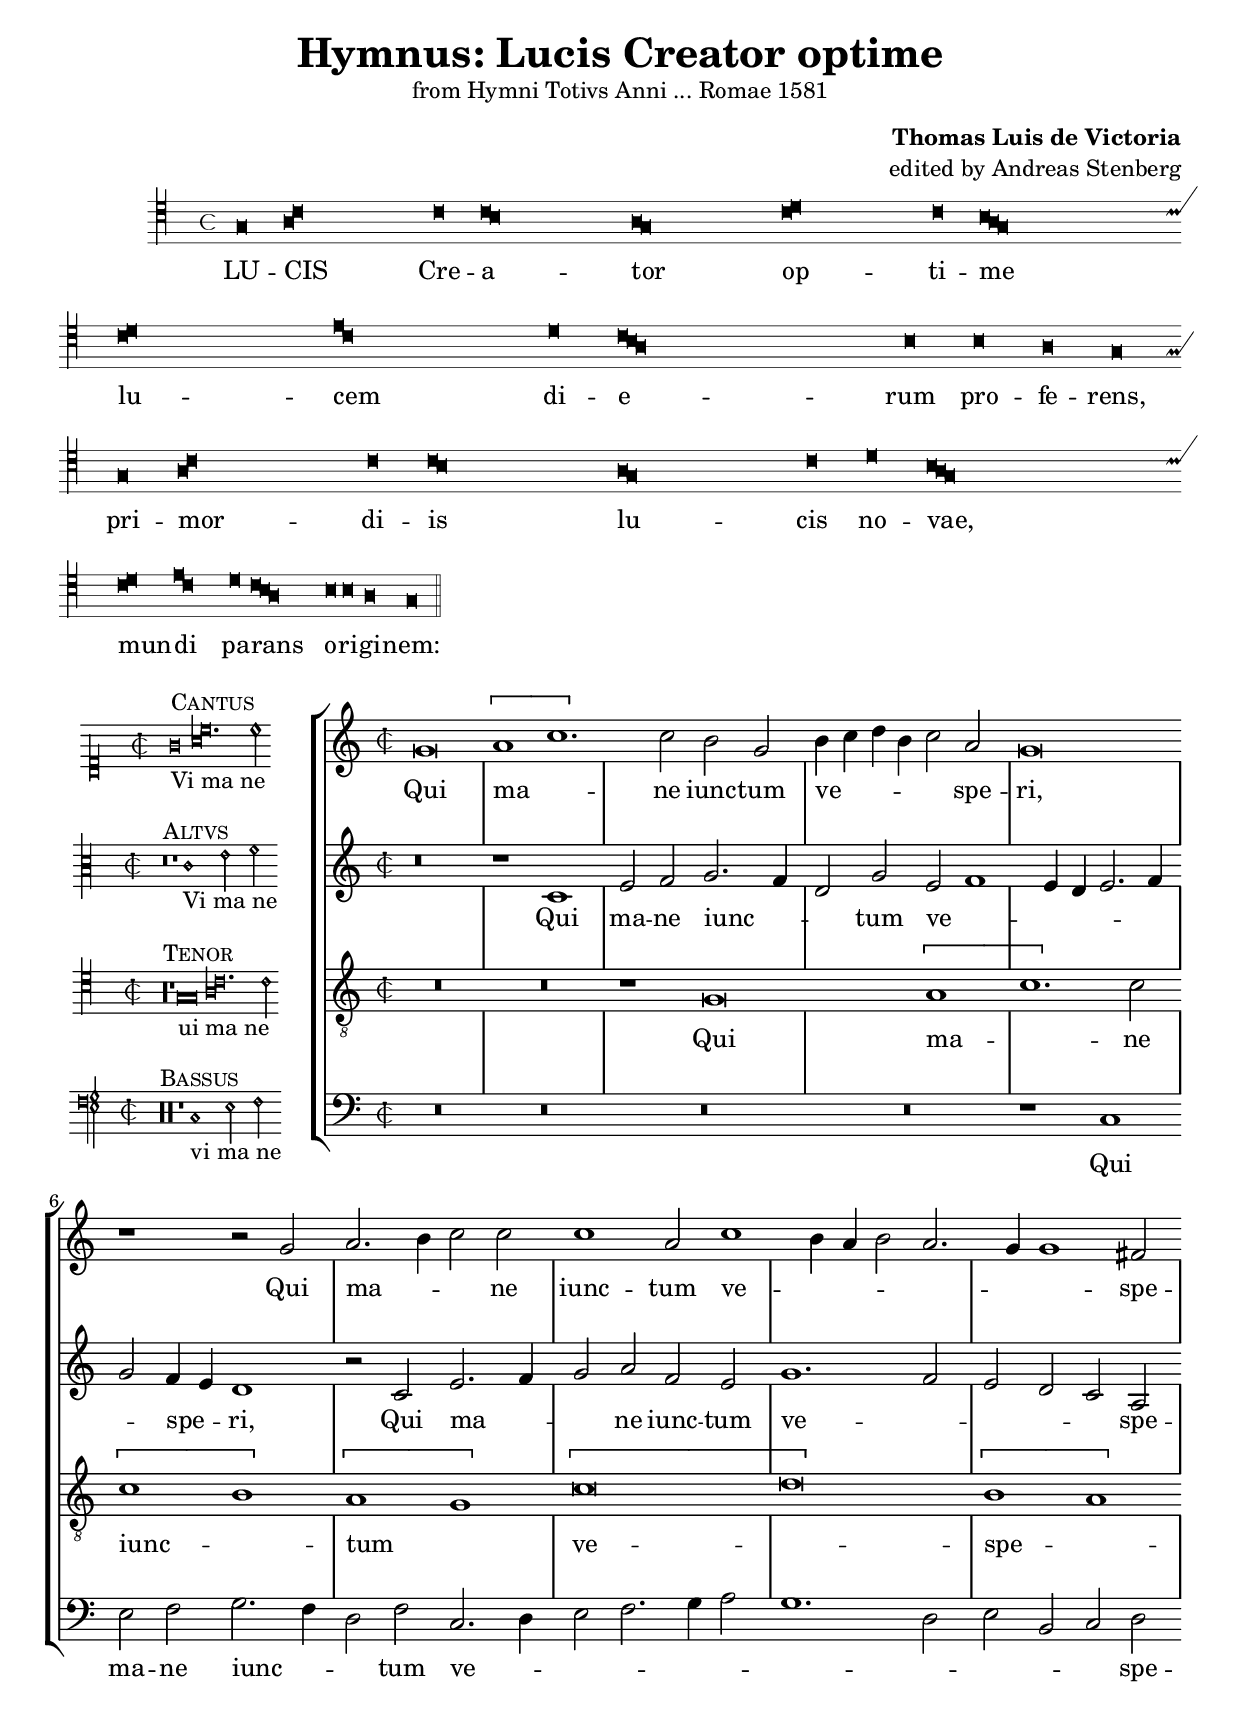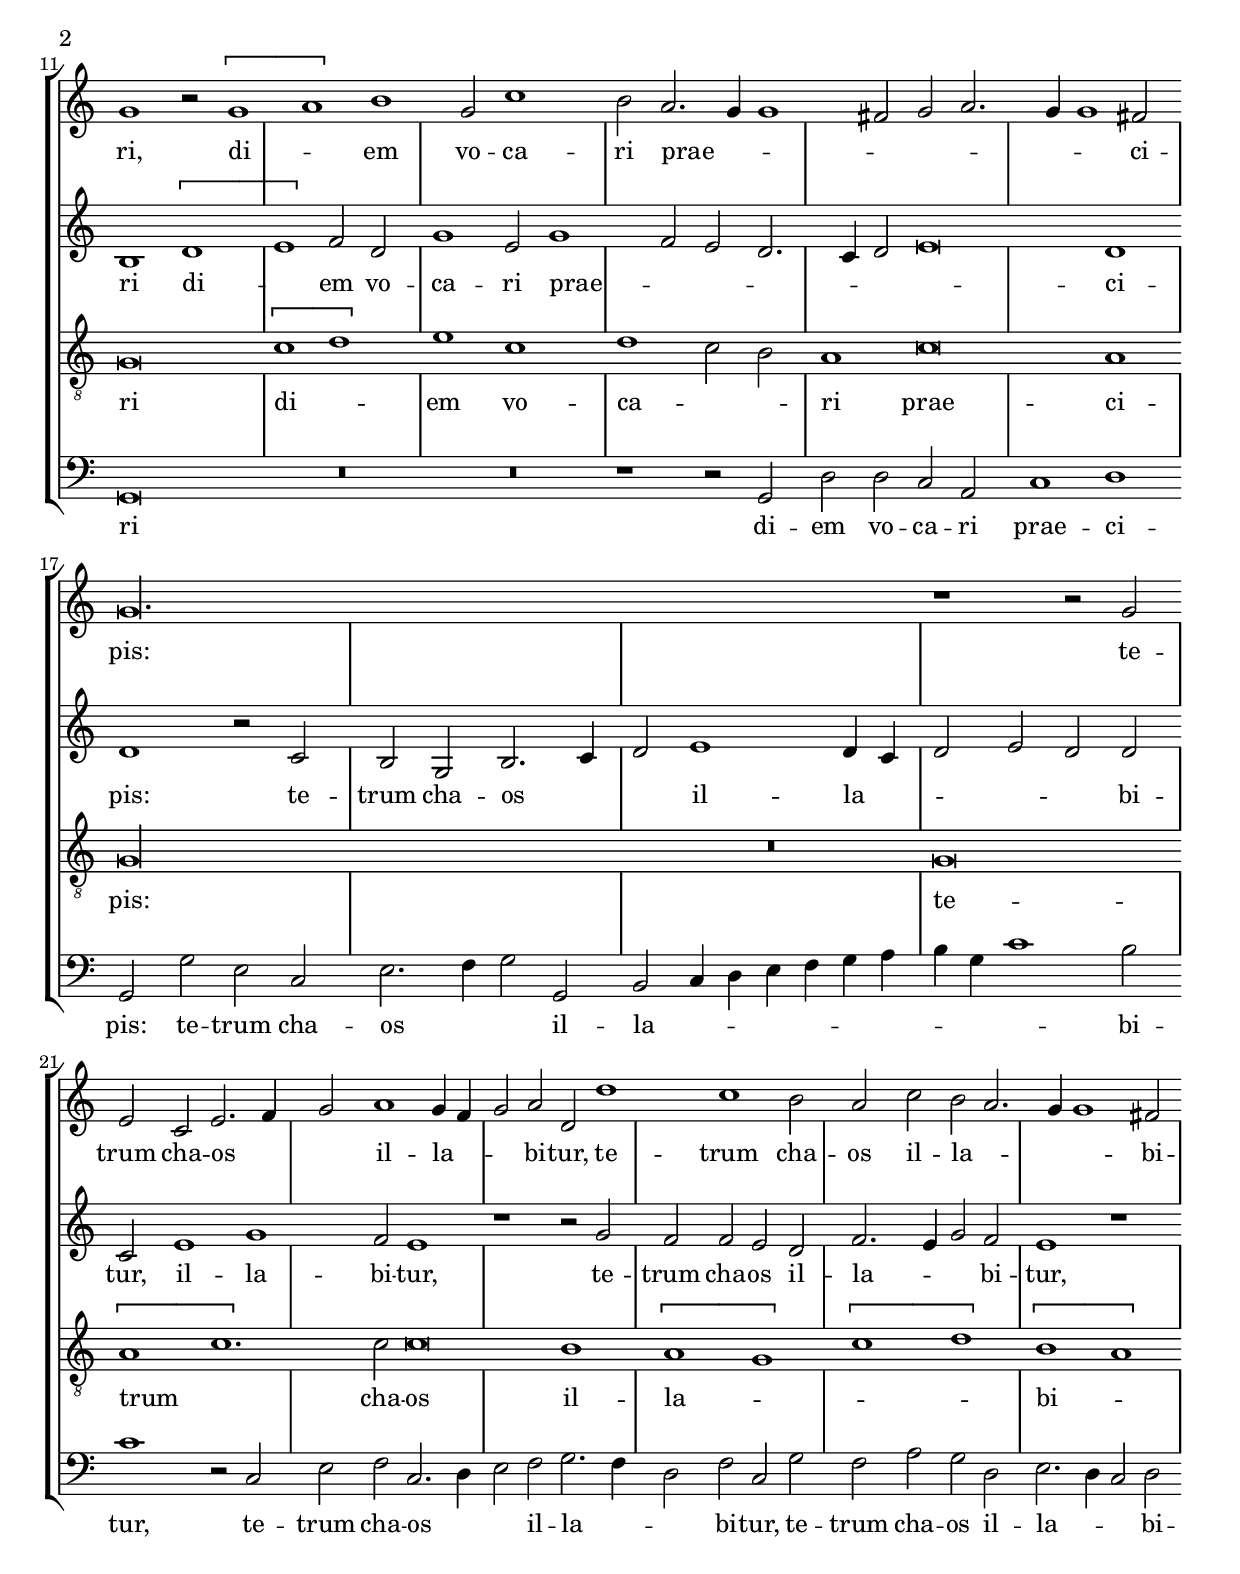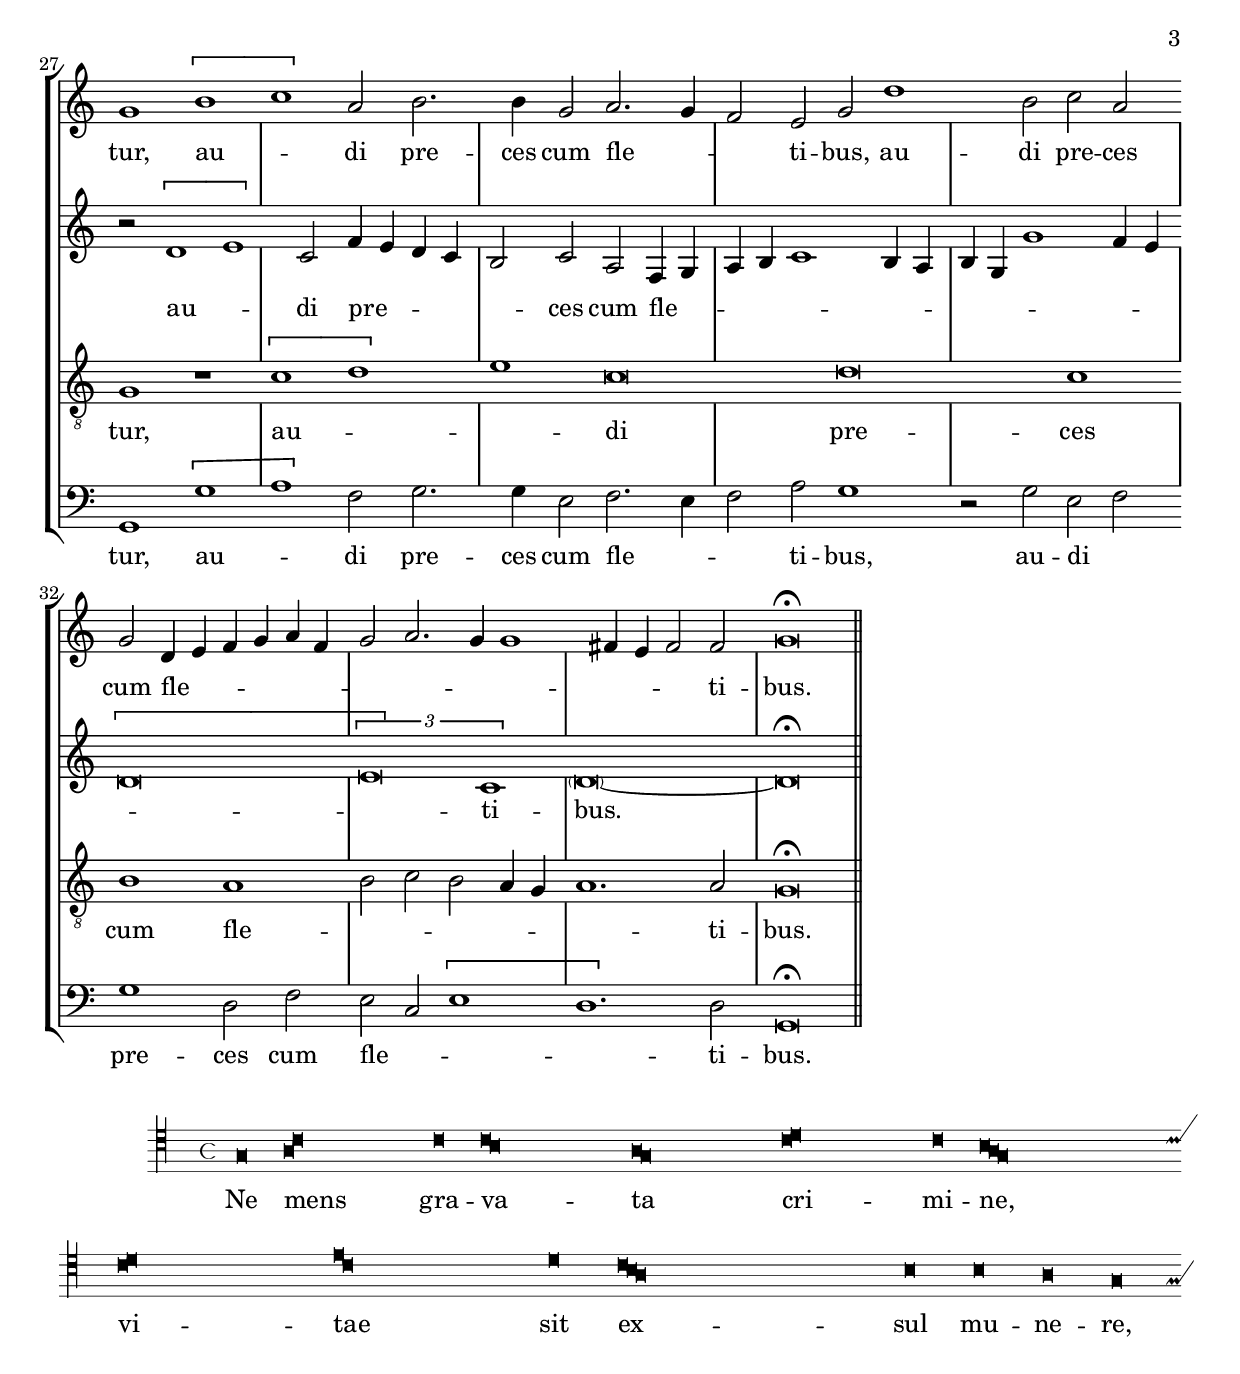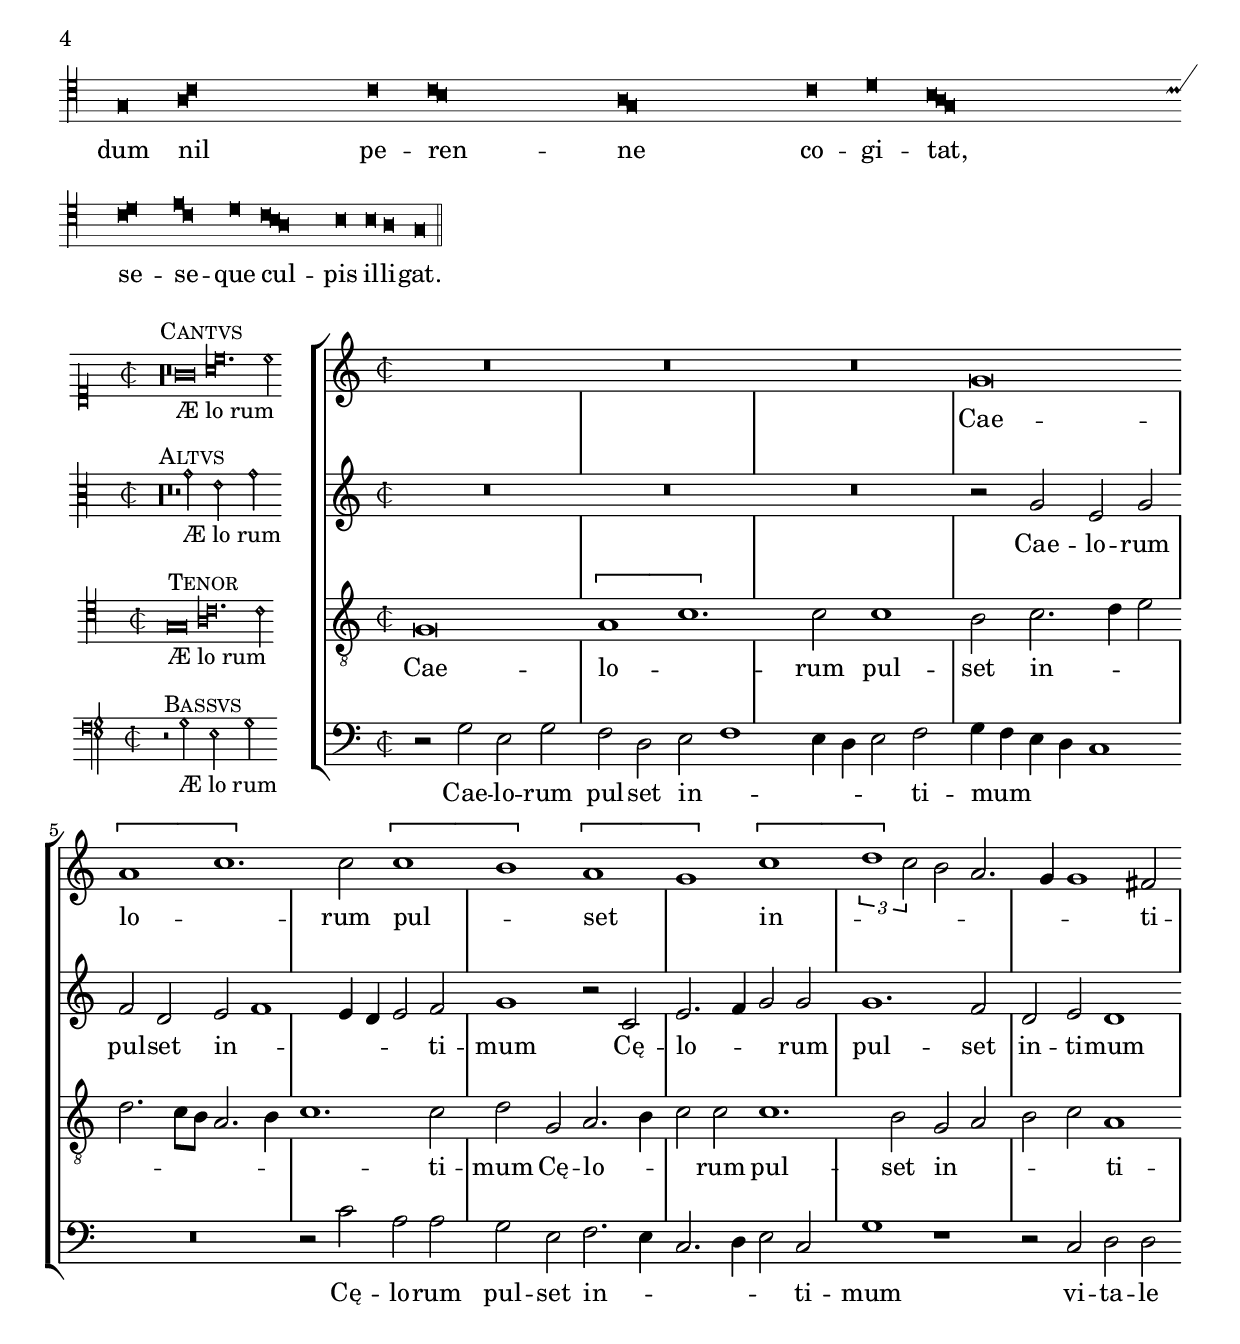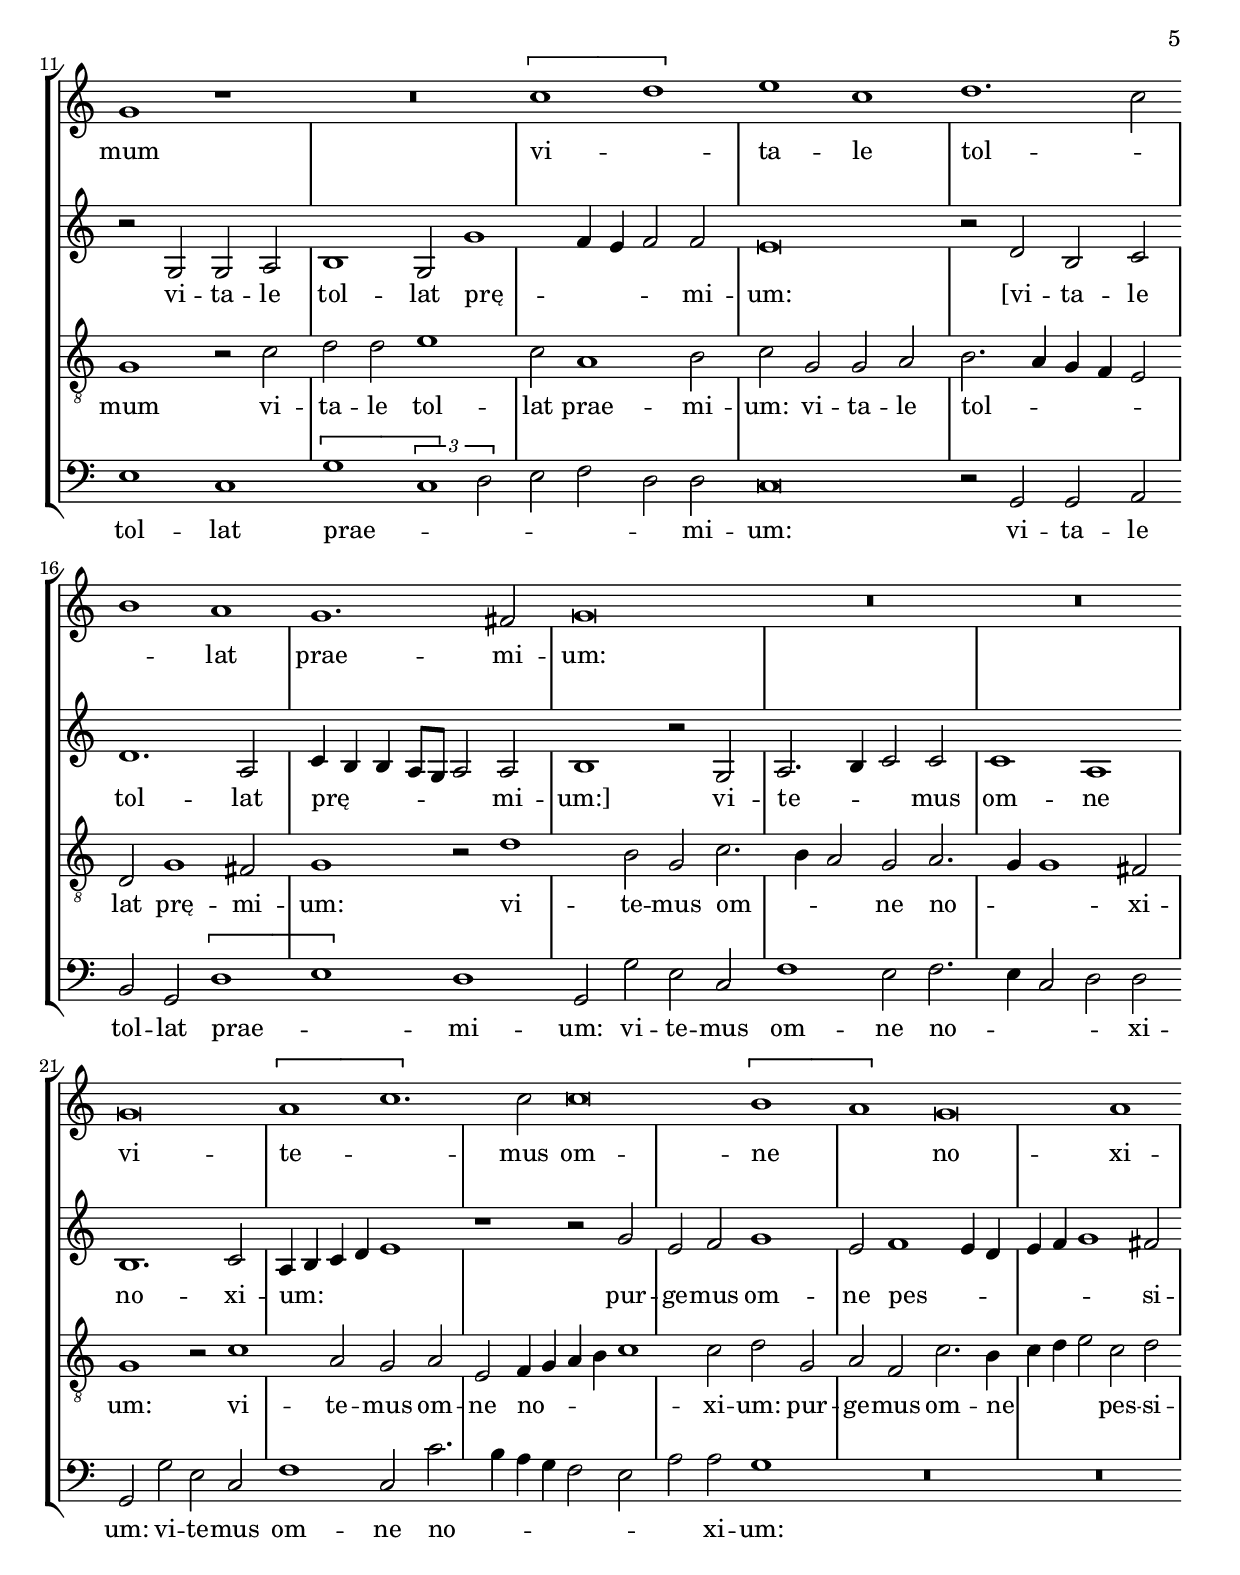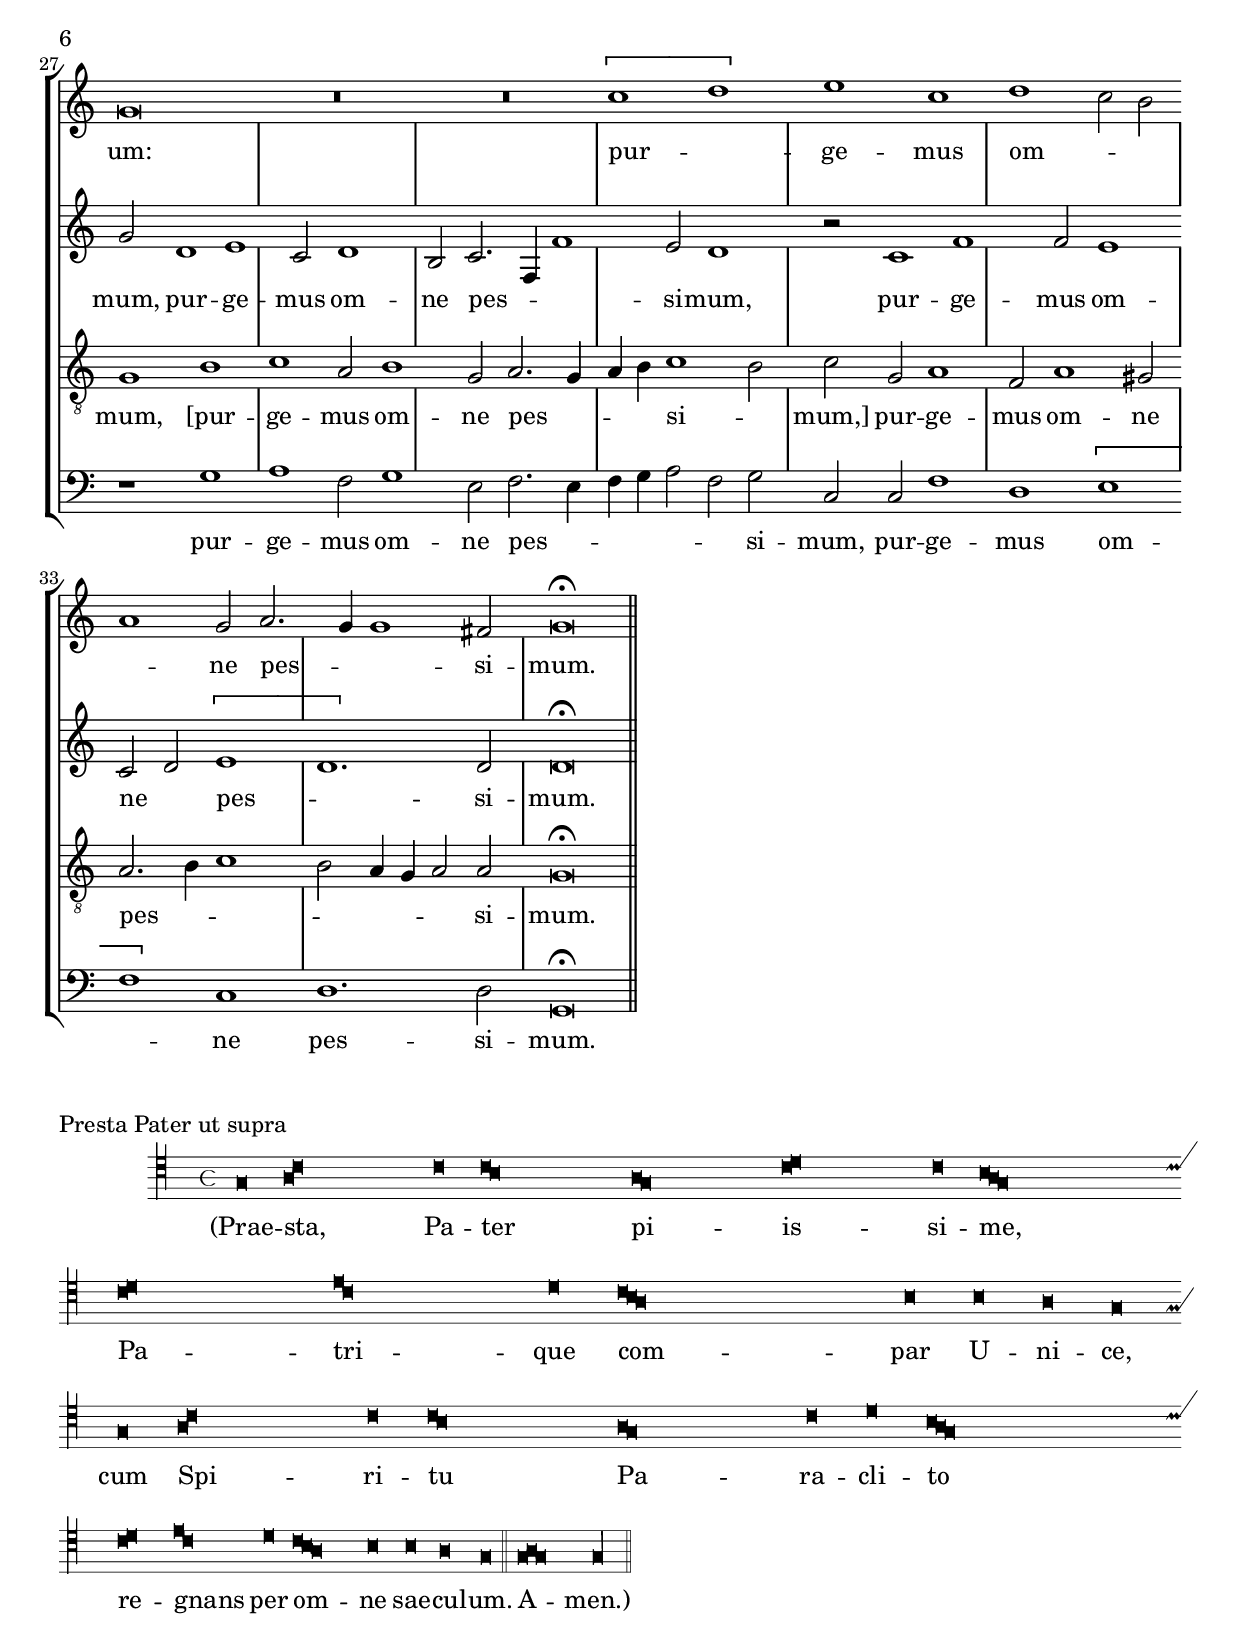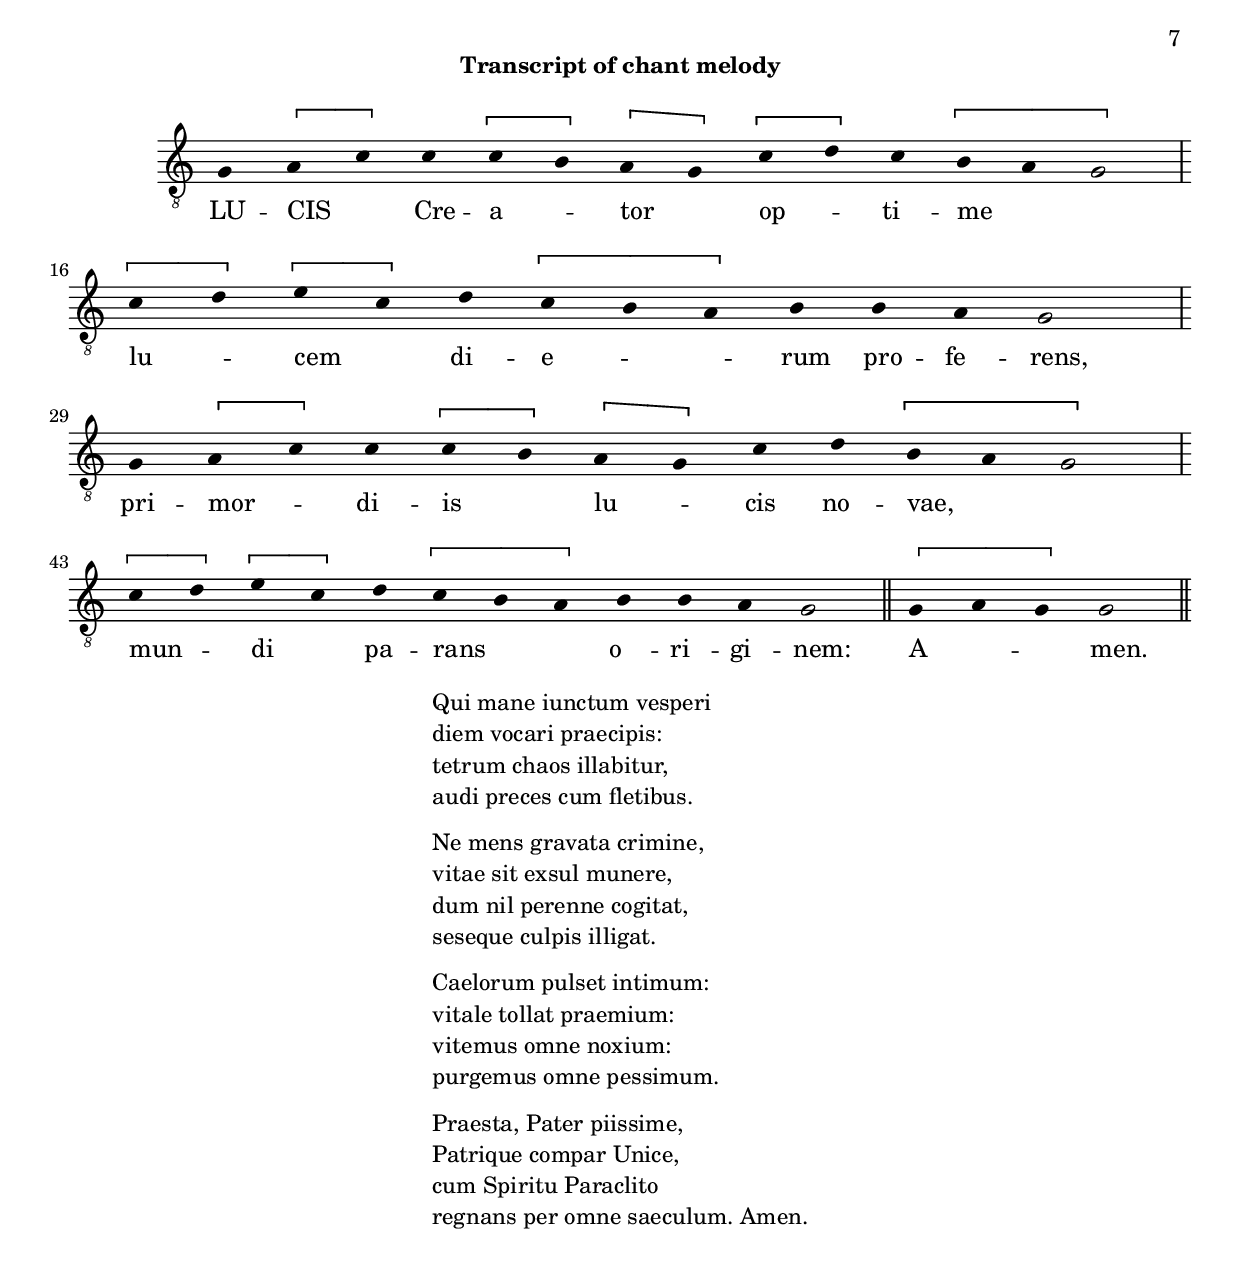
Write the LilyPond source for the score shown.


%%%%%%%%%%%%%%%%%%%%%%%%%%%%%%%%%%%%%%%%%%%%%%%%%%%%%%%%%%%%%%%%%%%
% This is a template based on the usual four part choir templater %
% where the voices have common lyrics at the the start but split  %
% to separate lyrics after a while.				  %
% This template is modyfied by AS from the one in the lilypond    %
% documentation.						  %
% This template is to be used for instance for fairly simple      %
% settings where the stanzas are set homophonicaly but twhere the %
% Chorus contains polyphony that require separate underlay for    %
% the different voices.						  %
%%%%%%%%%%%%%%%%%%%%%%%%%%%%%%%%%%%%%%%%%%%%%%%%%%%%%%%%%%%%%%%%%%%
\version "2.18.0"
\include "deutsch.ly"
ficta = \once \set suggestAccidentals =##t
%{
\header {
  title = \markup {
    \center-column {
      "No. V. Lucis creator optime (even verses)."
%      "Wann er zu nacht"
%      \vspace #0.5
    }
  }
  subtitle = "from Hymni Totivs Anni ... Romae 1581"
  composer = "Thomas Luis de Victoria"
  arranger = "ed. Andreas Stenberg"
  poet = ""
  meter =""
%  copyright = \markup {"Copyright " \char ##x00A9   2018 " by Andreas Stenberg" }
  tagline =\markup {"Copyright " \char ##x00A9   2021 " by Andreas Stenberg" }
}
%}

\markup {
  \column {
    \fill-line { \fontsize #5 \bold "Hymnus: Lucis Creator optime" }
    \fill-line { "from Hymni Totivs Anni ... Romae 1581" }
    \vspace #0.5
    \fill-line { "" \bold "Thomas Luis de Victoria" }
    \fill-line { "" "edited by Andreas Stenberg" }
  }
}
Lucis_Creator_melody = \relative c {
  \set Score.tempoHideNote = ##t
  \tempo \longa = 86
  \clef "petrucci-c4"
  \override NoteHead.style = #'blackpetrucci
  g'\breve \[a\breve\melisma c\breve\melismaEnd\]
  c\breve \[c\longa*1/2\melisma  h\longa*1/2\melismaEnd\]
  \[a\longa*1/2\melisma  g\longa*1/2\melismaEnd\]
  \[c\breve\melisma d\breve\melismaEnd\] c\breve \[h\longa*1/2\melisma a\breve g\longa\melismaEnd\]
  \break
  \once \revert Staff.BarLine.transparent
  \[c\breve\melisma d\breve\melismaEnd\]
  \[e\longa*1/2\melisma c\longa*1/2\melismaEnd\] d\breve
  \[c\longa*1/2\melisma h\breve a\longa*1/2\melismaEnd\]
  h\breve
  h\breve a\breve g\breve*2
  \break
  \once \revert Staff.BarLine.transparent
  g\breve \[a\breve\melisma c\breve\melismaEnd\] c\breve \[c\longa*1/2\melisma h\longa*1/2\melismaEnd\]
  \[a\longa*1/2\melisma g\longa*1/2\melismaEnd\] c\breve
  d\breve \[h\longa*1/2\melisma a\breve g\longa\melismaEnd\]
  \break
  \once \revert Staff.BarLine.transparent
  \[c\breve\melisma d\breve\melismaEnd\] \[e\longa*1/2\melisma c\longa*1/2\melismaEnd\]
  d\breve \[c\longa*1/2\melisma h\breve a\longa*1/2\melismaEnd\]
  h\breve h\breve a\breve g\breve*2
  \once \revert Staff.BarLine.transparent
  \bar "||"
}
amen = \relative c {
  \override NoteHead.style = #'blackpetrucci
  \[g'\breve\melisma a\breve g\longa\melismaEnd\]  g\longa
  \once \revert Staff.BarLine.transparent
  \bar "||"
}
Lucis_Creator_text = \lyricmode {
  LU -- CIS Cre -- a -- tor op -- ti -- me
lu -- cem di -- e -- rum pro -- fe -- rens,
pri -- mor -- di -- is lu -- cis no -- vae,
mun -- di pa -- rans o -- ri -- gi -- nem:

}
\score {
  <<
    \new MensuralVoice = "discantus" \relative {
      \hide Score.BarNumber {
        \Lucis_Creator_melody
      }
    }
    \new Lyrics \lyricsto "discantus" {
      \Lucis_Creator_text
    }
  >>
  \layout {
    system-count = #4
    \context {
      \Score
      \override SpacingSpanner.base-shortest-duration = #(ly:make-moment 2/1)
    }
  }
}

global = {
  \override Staff.TimeSignature.style = #'mensural
  \key c \major
}

sopMusic = \relative c'' {

  \set Score.tempoHideNote = ##t
  \tempo 2 = 86
  \time 2/2
  \set Timing.measureLength = #(ly:make-moment 4/2)
  \override Staff.BarLine.transparent = ##t
 g\breve
 \[a1( c1.)\]
 c2 h2 g2
 h4( c4 d4 h4 c2) a2
 g\breve
 r1 r2 g2
 a2.( h4 c2) c2
 c1 a2 c1(
 h4 a4 h2 a2. g4 g1)
 fis2 g1
 r2 \[g1( a1)\]
 h1 g2
 c1
 h2 a2.( g4 g1
 fis2 g2 a2.
 g4 g1) fis2
 g\longa.
 r1 r2 g2
 e2 c2 e2.( f4
 g2) a1 g4( f4
 g2) a2
 d,2 d'1
 c1 h2
 a2 c2 h2( a2.
 g4 g1) fis2
 g1 \[h1(
 c1)\] a2 h2.
 h4 g2 a2.( g4
 f2) e2
 g2 d'1
 h2 c2 a2
 g2 d4( e4 f4 g4 a4 f4 g2
 a2. g4 g1fis4 e4 fis2) fis2
 g\breve^\fermata
 \revert Staff.BarLine.transparent
  \bar "||"
}
sopWords = \lyricmode {
  Qui ma -- ne iunc -- tum ve -- spe -- ri,
Qui ma -- ne iunc -- tum ve -- spe -- ri,
di -- em vo -- ca -- ri prae -- ci -- pis:
te -- trum cha -- os il -- la -- bi -- tur,
te -- trum cha -- os il -- la -- bi -- tur,
au -- di pre -- ces cum fle -- ti -- bus,
au -- di pre -- ces cum fle -- ti -- bus.
}
altoMusic = \relative c' {
  \override Staff.BarLine.transparent = ##t
  r\breve
  r1 c1
  e2 f2 g2.( f4
  d2) g2 e2( f1
  e4 d4 e2. f4
  g2) f4( e4)
  d1 r2 c2
  e2.( f4 g2) a2
  f2 e2 g1.(
  f2 e2 d2
  c2) a2 h1
  \[d1( e1)\]
  f2 d2 g1
  e2 g1( f2
  e2 d2. c4 d2
  e\breve)
  d1 d1
  r2 c2 h2 g2
  h2.( c4 d2) e1
  d4( c4
  d2 e2
  d2) d2 c2 e1
  g1 f2
  e1 r1
  r2 g2 f2 f2
  e2 d2 f2.( e4
  g2) f2 e1
  r1 r2 \[d1(
  e1)\] c2
  f4( e4 d4 c4 h2) c2
  a2 f4( g4 a4 h4 c1
  h4 a4
  h4 g4 g'1 f4 e4
  \[d\breve(
  \tuplet 3/2 { e\breve)\] c1 }
  \parenthesize d\breve~
  d\breve^\fermata
  \revert Staff.BarLine.transparent
}
altoWords = \lyricmode {
Qui ma -- ne iunc -- tum ve -- spe -- ri,
Qui ma -- ne iunc -- tum ve -- spe -- ri
di -- em vo -- ca -- ri prae -- ci -- pis:
te -- trum cha -- os il -- la -- bi -- tur,
il -- la -- bi -- tur,
te -- trum cha -- os il -- la -- bi -- tur,
au -- di pre -- ces cum fle -- ti -- bus.
}
tenorMusic = \relative c' {
  \clef "G_8"
  \override Staff.BarLine.transparent = ##t
   R\breve*2
   r1 g\breve \[a1(
   c1.)\] c2
   \[c1( h1)\]
   \[a1( g1)\]
   \[c\breve(
   d\breve)\]
   \[h1( a1)\]
   g\breve
   \[c1( d1)\]
   e1 c1
   d1( c2 h2)
   a1 c\breve
   a1
   g\longa
   R\breve
   g\breve
   \[a1( c1.)\]
   c2 c\breve
   h1
   \[a1( g1\]
   \[c1 d1)\]
   \[h1( a1)\]
   g1 r1
   \[c1( d1\]
   e1) c\breve
   d\breve
   c1
   h1 a1(
   h2 c2 h2 a4 g4 a1.) a2
   g\breve^\fermata
 \revert Staff.BarLine.transparent
 \bar "||"
}
tenorWords = \lyricmode {
  Qui ma -- ne iunc -- tum ve -- spe -- ri
di -- em vo -- ca -- ri prae -- ci -- pis:
te -- trum cha -- os il -- la -- bi -- tur,
au -- di pre -- ces cum fle -- ti -- bus.
}
bassMusic = \relative c {
  \override Staff.BarLine.transparent = ##t
  R\breve*4
  r1 c1
  e2 f2 g2.( f4
  d2) f2 c2.( d4
  e2 f2. g4 a2
  g1. d2
  e2 h2 c2) d2
  g,\breve
  R\breve*2
  r1 r2 g2
  d'2 d2 c2 a2
  c1 d1
  g,2 g'2 e2 c2
  e2.( f4 g2) g,2
  h2( c4 d4 e4 f4 g4 a4
  h4 g4 c1) h2
  c1 r2 c,2
  e2 f2 c2.( d4
  e2) f2 g2.( f4
  d2) f2 c2 g'2
  f2 a2 g2 d2
  e2.( d4 c2) d2
  g,1 \[g'1(
  a1)\] f2 g2.
  g4 e2
  f2.( e4
  f2) a2 g1
  r2 g2 e2( f2)
  g1 d2 f2
  e2( c2 \[e1
  d1.)\] d2
  g,\breve^\fermata
  \revert Staff.BarLine.transparent
}
bassWords = \lyricmode {
  Qui ma -- ne iunc -- tum ve -- spe -- ri
di -- em vo -- ca -- ri prae -- ci -- pis:
te -- trum cha -- os il -- la -- bi -- tur,
te -- trum cha -- os il -- la -- bi -- tur,
te -- trum cha -- os il -- la -- bi -- tur,
au -- di pre -- ces cum fle -- ti -- bus,
au -- di pre -- ces cum fle -- ti -- bus.
}
incipitDiscantus = \markup {
  \score {
    {
      %      \set Staff.instrumentName = #"Tenor "
      \override NoteHead.style = #'petrucci
      \override Rest.style = #'neomensural
      \override Staff.TimeSignature.style = #'mensural
      \cadenzaOn
      \clef "petrucci-c1"
      \key c \major
      \time 2/2

      g'\breve ^\markup { \smallCaps"Cantus"} _"Vi ma ne"
      \[a'1 c''1.\] c''2
    }
    \layout {
      \context {
        \Voice
        \remove "Ligature_bracket_engraver"
        \consists "Mensural_ligature_engraver"
      }
      line-width = 4.5\cm
    }
  }
}


incipitAltus = \markup {
  \score {
    {
      %      \set Staff.instrumentName = #"Tenor "
      \override NoteHead.style = #'neomensural
      \override Rest.style = #'neomensural
      \override Staff.TimeSignature.style = #'mensural
      \cadenzaOn
      \clef "petrucci-c3"
      \key c \major
      \time 2/2
      r\breve^\markup \smallCaps"Altvs"
      r1 c'1_"Vi ma ne"
      e'2 f'2
    }
    \layout {
      \context {
        \Voice
        \remove "Ligature_bracket_engraver"
        \consists "Mensural_ligature_engraver"
      }
      line-width = 4.5\cm
    }
  }
}


incipitTenor = \markup {
  \score {
    {
      %      \set Staff.instrumentName = #"Tenor "
      \override NoteHead.style = #'neomensural
      \override Rest.style = #'neomensural
      \override Staff.TimeSignature.style = #'mensural
      \cadenzaOn
      \clef "petrucci-c4"
      \key c \major
      \time 2/2
      r\longa ^\markup \smallCaps"Tenor"
      r1 g\breve_"ui ma ne"
      \[a1 c'1.\] c'2
    }
    \layout {
      \context {
        \Voice
        \remove "Ligature_bracket_engraver"
        \consists "Mensural_ligature_engraver"
      }
      line-width = 5.0\cm
    }
  }
}
#(append! supported-clefs '(("mensural-f3" . ("clefs.mensural.f" 0 0))))

incipitBassus = \markup {
  \score {
    {
      %      \set Staff.instrumentName = #"Tenor "
      \override NoteHead.style = #'neomensural
      \override Rest.style = #'neomensural
      \override Staff.TimeSignature.style = #'mensural
      \cadenzaOn
      \clef "petrucci-f"
      \key c \major
      \time 2/2
      r\maxima^\markup \smallCaps"Bassus"
      r1 c1_"vi ma ne"
      e2 f2
    }
    \layout {
      \context {
        \Voice
        \remove "Ligature_bracket_engraver"
        \consists "Mensural_ligature_engraver"
      }
      line-width = 4.5\cm
    }
  }
}


\score {
  <<
    \new StaffGroup \with {
      \override VerticalAxisGroup.staff-staff-spacing = #'((basic-distance . 12))
    } <<
      \new Staff = treble <<
        \set Staff.instrumentName = \incipitDiscantus
        \new Voice = "sopranos" {
          \set  Staff.midiInstrument ="choir aahs"
          %	\voiceOne
          << \global \sopMusic >>
        }
      >>
      \new Lyrics = sopranos { s1 }

      \new Staff = "medius" <<
        \set Staff.instrumentName = \incipitAltus

        \new Voice = "altos" {
          %	\voiceTwo
          \set  Staff.midiInstrument ="choir aahs"
          << \global \altoMusic >>
        }
      >>

      \new Lyrics = "altos" { s1 }
      \new Staff = tenors <<
        \set Staff.instrumentName = \incipitTenor

        \clef "treble"
        \new Voice = "tenors" {
          \set  Staff.midiInstrument ="choir aahs"
          %	\voiceOne
          << \global \tenorMusic >>
        }
      >>
      \new Lyrics = "tenors" { s1 }

      \new Staff ="basses" {
        \set Staff.instrumentName = \incipitBassus

        \new Voice = "basses" {
          \set  Staff.midiInstrument ="choir aahs"
          \clef "bass"
          %	\voiceTwo
          << \global \bassMusic >>
        }
      }
    >>
    \new Lyrics = basses { s1 }

    \context Lyrics = sopranos \lyricsto sopranos \sopWords
    \context Lyrics = altos \lyricsto altos \altoWords
    \context Lyrics = tenors \lyricsto tenors \tenorWords
    \context Lyrics = basses \lyricsto basses \bassWords
  >>
  \layout {
    \context {
      \Score
      % no bars in staves
      %      \override BarLine.transparent = ##t

    }
    % the next three instructions keep the lyrics between the bar lines
    \context {
      \Lyrics
      \consists "Bar_engraver"
      \override BarLine.transparent = ##t
    }
    \context {
      \StaffGroup
      \consists "Separating_line_group_engraver"
    }
    \context {
      \Voice
      % no slurs
      \override Slur.transparent = ##t
      % Comment in the below "\remove" command to allow line
      % breaking also at those barlines where a note overlaps
      % into the next bar.  The command is commented out in this
      % short example score, but especially for large scores, you
      % will typically yield better line breaking and thus improve
      % overall spacing if you comment in the following command.
      %\remove "Forbid_line_break_engraver"
    }
    indent = 4.5\cm
  }

}

%% Third verse

neMensGravata = \lyricmode {
  Ne mens gra -- va -- ta cri -- mi -- ne,
vi -- tae sit ex -- sul mu -- ne -- re,
dum nil pe -- ren -- ne co -- gi -- tat,
se -- se -- que cul -- pis il -- li -- gat.
}
\score {
  <<
    \new MensuralVoice = "discantus" \relative {
      \hide Score.BarNumber {
        \Lucis_Creator_melody
      }
    }
    \new Lyrics \lyricsto "discantus" {
      \neMensGravata
    }
  >>
  \layout {
    \context {
      \Score
      \override SpacingSpanner.base-shortest-duration = #(ly:make-moment 2/1)
    }
  }
}

%% fourth verse

globalII = {
\override Staff.TimeSignature.style = #'mensural
        \key c \major
}

sopMusicII = \relative c'' {

  \set Score.tempoHideNote = ##t
  \tempo 2 = 86
  \time 2/2
  \set Timing.measureLength = #(ly:make-moment 4/2)
  \override Staff.BarLine.transparent = ##t
 R\breve*3
 g\breve
 \[a1( c1.)\]
 c2 \[c1(
 h1)\] \[a1(
 g1)\] \[c1(
 \tuplet 3/2 { d1\] c2 } h2 a2.
 g4 g1) fis2
 g1 r1
 R\breve
 \[c1( d1)\]
 e1 c1
 d1.( c2
 h1) a1
 g1. fis2
 g\breve
 R\breve*2
 g\breve
 \[a1( c1.)\]
 c2
 c\breve \[h1(
 a1)\] g\breve
 a1
 g\breve
 R\breve*2
 \[c1( d1)\]
 e1 c1
 d1( c2 h2
 a1) g2 a2.(
 g4 g1) fis2
 g\breve^\fermata
 \revert Staff.BarLine.transparent
  \bar "||"
}
sopWordsII = \lyricmode {
  Cae -- lo -- rum pul -- set in -- ti -- mum
vi -- ta -- le tol -- lat prae -- mi -- um:
vi -- te -- mus om -- ne no -- xi -- um:
pur -- ge -- mus om -- ne pes -- si -- mum.
}
altoMusicII = \relative c' {
  \override Staff.BarLine.transparent = ##t
  R\breve*3
  r2 g'2 e2 g2
  f2 d2 e2( f1
  e4 d4 e2) f2
  g1 r2 c,2
  e2.( f4
  g2) g2
  g1. f2
  d2 e2 d1
  r2 g,2 g2 a2
  h1 g2 g'1(
  f4 e4 f2) f2
  e\breve
  r2 d2 h2 c2
  d1. a2
  c4( h4  h4 a8 g8 a2) a2
  h1 r2 g2
  a2.( h4 c2) c2
  c1 a1
  h1. c2
  a4( h4 c4 d4 e1)
  r1 r2 g2
  e2 f2 g1
  e2 f1( e4 d4
  e4 f4 g1) fis2
  g2 d1 e1
  c2 d1
  h2 c2.( f,4 f'1)
  e2 d1
  r2 c1 f1
  f2 e1
  c2( d2) \[e1(
  d1.)\] d2
  d\breve^\fermata
  \revert Staff.BarLine.transparent
}
altoWordsII = \lyricmode {
Cae -- lo -- rum pul -- set in -- ti -- mum
Cę -- lo -- rum pul -- set in -- ti -- mum
vi -- ta -- le tol -- lat prę -- mi -- um:
[vi -- ta -- le tol -- lat prę -- mi -- um:]
vi -- te -- mus om -- ne no -- xi -- um:
pur -- ge -- mus om -- ne pes -- si -- mum,
pur -- ge -- mus om -- ne pes -- si -- mum,
pur -- ge -- mus om -- ne pes -- si -- mum.
}
tenorMusicII = \relative c' {
  \clef "G_8"
  \override Staff.BarLine.transparent = ##t
  g\breve
  \[a1( c1.)\]
  c2 c1
  h2 c2.( d4 e2
  d2. c8 h8 a2. h4
  c1.) c2 d2 g,2
  a2.( h4 c2) c2
  c1. h2
  g2( a2 h2 c2)
  a1 g1
  r2 c2 d2 d2
  e1 c2 a1
  h2 c2 g2
  g2 a2
  h2.( a4 g4 f4 e2)
  d2 g1 fis2
  g1 r2 d'1
  h2 g2 c2.(
  h4 a2) g2 a2.(
  g4 g1) fis2
  g1 r2 c1
  a2 g2 a2
  e2 f4( g4 a4 h4 c1)
  c2 d2 g,2
  a2 f2 c'2. h4(
  c4 d4 e2) c2 d2
  g,1 h1
  c1 a2 h1
  g2 a2.( g4
  a4 h4) c1( h2)
  c2 g2 a1
  f2 a1 gis2
  a2.( h4 c1
  h2 a4 g4 a2) a2
  g\breve^\fermata
 \revert Staff.BarLine.transparent
}
tenorWordsII = \lyricmode {
Cae -- lo -- rum pul -- set in -- ti -- mum
Cę -- lo -- rum pul -- set in -- ti -- mum
vi -- ta -- le tol -- lat prae -- mi -- um:
vi -- ta -- le tol -- lat prę -- mi -- um:
vi -- te -- mus om -- ne no -- xi -- um:
vi -- te -- mus om -- ne no -- xi -- um:
pur -- ge -- mus om -- ne pes -- si -- mum,
[pur -- ge -- mus om -- ne pes -- si -- mum,]
pur -- ge -- mus om -- ne pes -- si -- mum.
}
bassMusicII = \relative c {
  \override Staff.BarLine.transparent = ##t
  r2 g'2 e2 g2
  f2 d2 e2( f1
  e4 d4 e2) f2
  g4( f4 e4 d4
  c1)
  R\breve
  r2 c'2 a2 a2
  g2 e2 f2.( e4
  c2. d4 e2) c2
  g'1 r1
  r2 c,2 d2 d2
  e1 c1
  \[g'1( \tuplet 3/2 { c,1\] d2 }
  e2 f2 d2) d2
  c\breve
  r2 g2 g2 a2
  h2 g2 \[d'1(
  e1)\] d1
  g,2 g'2 e2 c2
  f1 e2 f2.(
  e4 c2
  d2) d2
  g,2 g'2 e2 c2
  f1 c2 c'2.(
  h4 a4 g4 f2 e2
  a2) a2 g1
  R\breve*2
  r1 g1
  a1 f2 g1
  e2
  f2.( e4
  f4 g4 a2 f2) g2
  c,2 c2 f1
  d1 \[e1(
  f1)\] c1
  d1. d2
  g,\breve^\fermata
  \revert Staff.BarLine.transparent
}
bassWordsII = \lyricmode {
  Cae -- lo -- rum pul -- set in -- ti -- mum
Cę -- lo -- rum pul -- set in -- ti -- mum
vi -- ta -- le tol -- lat prae -- mi -- um:
vi -- ta -- le tol -- lat prae -- mi -- um:
vi -- te -- mus om -- ne no -- xi -- um:
vi -- te -- mus om -- ne no -- xi -- um:
pur -- ge -- mus om -- ne pes -- si -- mum,
pur -- ge -- mus om -- ne pes -- si -- mum.
}
incipitDiscantusII = \markup {
  \score {
    {
      %      \set Staff.instrumentName = #"Tenor "
      \override NoteHead.style = #'neomensural
      \override Rest.style = #'neomensural
      \override Staff.TimeSignature.style = #'mensural
      \cadenzaOn
      \clef "petrucci-c1"
      \key c \major
      \time 2/2

      r\longa ^\markup { \smallCaps"Cantvs"}
      r\breve g'\breve_"Æ lo rum"
      \[a'1 c''1.\] c''2
    }
    \layout {
      \context {
        \Voice
        \remove "Ligature_bracket_engraver"
        \consists "Mensural_ligature_engraver"
      }
      line-width = 4.5\cm
    }
  }
}


incipitAltusII = \markup {
  \score {
    {
      %      \set Staff.instrumentName = #"Tenor "
      \override NoteHead.style = #'neomensural
      \override Rest.style = #'neomensural
      \override Staff.TimeSignature.style = #'mensural
      \cadenzaOn
      \clef "petrucci-c3"
      \key c \major
      \time 2/2
      r\longa^\markup \smallCaps"Altvs"
      r\breve r2 g'2_"Æ lo rum"
       e'2 g'2
    }
    \layout {
      \context {
        \Voice
        \remove "Ligature_bracket_engraver"
        \consists "Mensural_ligature_engraver"
      }
      line-width = 4.5\cm
    }
  }
}


incipitTenorII = \markup {
  \score {
    {
      %      \set Staff.instrumentName = #"Tenor "
      \override NoteHead.style = #'neomensural
      \override Rest.style = #'neomensural
      \override Staff.TimeSignature.style = #'mensural
      \cadenzaOn
      \clef "petrucci-c4"
      \key c \major
      \time 2/2
      g\breve ^\markup \smallCaps"Tenor" _"Æ lo rum"
      \[a1 c'1.\] c'2
    }
    \layout {
      \context {
        \Voice
        \remove "Ligature_bracket_engraver"
        \consists "Mensural_ligature_engraver"
      }
      line-width = 5.0\cm
    }
  }
}
#(append! supported-clefs '(("mensural-f3" . ("clefs.mensural.f" 0 0))))

incipitBassusII = \markup {
  \score {
    {
      %      \set Staff.instrumentName = #"Tenor "
      \override NoteHead.style = #'neomensural
      \override Rest.style = #'neomensural
      \override Staff.TimeSignature.style = #'mensural
      \cadenzaOn
      \clef "petrucci-f"
      \key c \major
      \time 2/2
      r2^\markup \smallCaps"Bassvs"g2_"Æ lo rum"
      e2 g2
    }
    \layout {
      \context {
        \Voice
        \remove "Ligature_bracket_engraver"
        \consists "Mensural_ligature_engraver"
      }
      line-width = 4.5\cm
    }
  }
}


\score {
  <<
    \new StaffGroup \with {
      \override VerticalAxisGroup.staff-staff-spacing = #'((basic-distance . 12))
    } <<
      \new Staff = treble <<
        \set Staff.instrumentName = \incipitDiscantusII
        \new Voice = "sopranos" {
          \set  Staff.midiInstrument ="choir aahs"
          %	\voiceOne
          << \globalII \sopMusicII >>
        }
      >>
      \new Lyrics = sopranos { s1 }

      \new Staff = "medius" <<
        \set Staff.instrumentName = \incipitAltusII

        \new Voice = "altos" {
          %	\voiceTwo
          \set  Staff.midiInstrument ="choir aahs"
          << \globalII \altoMusicII >>
        }
      >>

      \new Lyrics = "altos" { s1 }
      \new Staff = tenors <<
        \set Staff.instrumentName = \incipitTenorII

        \clef "treble"
        \new Voice = "tenors" {
          \set  Staff.midiInstrument ="choir aahs"
          %	\voiceOne
          << \globalII \tenorMusicII >>
        }
      >>
      \new Lyrics = "tenors" { s1 }

      \new Staff ="basses" {
        \set Staff.instrumentName = \incipitBassusII

        \new Voice = "basses" {
          \set  Staff.midiInstrument ="choir aahs"
          \clef "bass"
          %	\voiceTwo
          << \globalII \bassMusicII >>
        }
      }
    >>
    \new Lyrics = basses { s1 }

    \context Lyrics = sopranos \lyricsto sopranos \sopWordsII
    \context Lyrics = altos \lyricsto altos \altoWordsII
    \context Lyrics = tenors \lyricsto tenors \tenorWordsII
    \context Lyrics = basses \lyricsto basses \bassWordsII
  >>
  \layout {
    \context {
      \Score
      % no bars in staves
      %      \override BarLine.transparent = ##t

    }
    % the next three instructions keep the lyrics between the bar lines
    \context {
      \Lyrics
      \consists "Bar_engraver"
      \override BarLine.transparent = ##t
    }
    \context {
      \StaffGroup
      \consists "Separating_line_group_engraver"
    }
    \context {
      \Voice
      % no slurs
      \override Slur.transparent = ##t
      % Comment in the below "\remove" command to allow line
      % breaking also at those barlines where a note overlaps
      % into the next bar.  The command is commented out in this
      % short example score, but especially for large scores, you
      % will typically yield better line breaking and thus improve
      % overall spacing if you comment in the following command.
      %\remove "Forbid_line_break_engraver"
    }
    indent = 4.5\cm
  }
}

%% Fifth verse

prestaPater = \lyricmode {
(Prae -- sta, Pa -- ter pi -- is -- si -- me,
Pa -- tri -- que com -- par U -- ni -- ce,
cum Spi -- ri -- tu Pa -- ra -- cli -- to
re -- gnans per om -- ne sae -- cu -- lum.
A -- men.)
}

\score {
  <<
    \new MensuralVoice = "discantus" \relative {
      \hide Score.BarNumber {
        \Lucis_Creator_melody
        \amen
      }
    }
    \new Lyrics \lyricsto "discantus" {
      \prestaPater

    }
  >>
  \layout {
    system-count = #4
  \bar "||"\context {
      \Score
      \override SpacingSpanner.base-shortest-duration = #(ly:make-moment 2/1)
    }
  }
  \header {
    piece =  "Presta Pater ut supra"
  }
}

\pageBreak

transcript = \relative c {
  \clef "G_8"
  \time 1/4
  \override Lyrics.LyricText.X-extent  = #'(0 . 3)
  g'4 \[a\melisma c\melismaEnd\]
  c \[c\melisma h\melismaEnd\] \[a\melisma g\melismaEnd\]
  \[c\melisma d\melismaEnd\] c \[h\melisma a g2\melismaEnd\]
  \break
  \once \revert Staff.BarLine.transparent

  \[c4\melisma d\melismaEnd\] \[e\melisma c\melismaEnd\] d
  \[c\melisma h a\melismaEnd\] h
  h a g2
  \break
  \once \revert Staff.BarLine.transparent

  g4 \[a\melisma c\melismaEnd\] c \[c\melisma h\melismaEnd\]
  \[a\melisma g\melismaEnd\] c d \[h\melisma a g2\melismaEnd\]
  \break
  \once \revert Staff.BarLine.transparent

  \[c4\melisma d\melismaEnd\] \[e\melisma c\melismaEnd\]
  d
  \[c\melisma h a\melismaEnd\]
  h h a g2
  \once \revert Staff.BarLine.transparent
  \bar "||"
  \[g4\melisma a g\melismaEnd\] g2
  \once \revert Staff.BarLine.transparent
  \bar "||"
}

transcriptLyr = \lyricmode {
  LU -- CIS Cre -- a -- tor op -- ti -- me
lu -- cem di -- e -- rum pro -- fe -- rens,
pri -- mor -- di -- is lu -- cis no -- vae,
mun -- di pa -- rans o -- ri -- gi -- nem:
A -- men.
}

\markup {
  \column {
    \fill-line { \bold "Transcript of chant melody" }
    \vspace #1.0
    \fill-line {
\score {
  \new Staff <<
    \new Voice = "chant" \transcript
    \new Lyrics = "one" \lyricsto "chant" \transcriptLyr
  >>
  \layout {
    system-count = #4
    \context {
      \Staff
      \remove "Time_signature_engraver"
      \override BarLine.X-extent = #'(-1 . 1)
      \hide Stem
      \hide Beam
      \hide BarLine
      \hide TupletNumber
    }
  }
}
    }
    \vspace #1.0
    \fill-line {
      \column {
"Qui mane iunctum vesperi"
"diem vocari praecipis:"
"tetrum chaos illabitur,"
"audi preces cum fletibus."
\vspace #0.5
"Ne mens gravata crimine,"
"vitae sit exsul munere,"
"dum nil perenne cogitat,"
"seseque culpis illigat."
\vspace #0.5
"Caelorum pulset intimum:"
"vitale tollat praemium:"
"vitemus omne noxium:"
"purgemus omne pessimum."
\vspace #0.5
"Praesta, Pater piissime,"
"Patrique compar Unice,"
"cum Spiritu Paraclito"
"regnans per omne saeculum. Amen."

      }
    }
  }
}

%% for midi
\score {
  <<
    \new StaffGroup <<
      \new Staff = treble <<
        \set Staff.instrumentName = \incipitDiscantus
        \new Voice = "sopranos" {
          \set  Staff.midiInstrument ="choir aahs"
          %	\voiceOne
          << \global {
            s\breve*55 s\breve
            \sopMusic s1
            s\breve*55 s\breve
            \sopMusicII
          }>>
        }
      >>
      \new Lyrics = sopranos { s1 }

      \new Staff = "medius" <<
        \set Staff.instrumentName = \incipitAltus

        \new Voice = "altos" {
          %	\voiceTwo
          \set  Staff.midiInstrument ="choir aahs"
          << \global {
            s\breve*55 s\breve
            \altoMusic s1
            s\breve*55 s\breve
            \altoMusicII
          }>>
        }
      >>

      \new Lyrics = "altos" { s1 }
      \new Staff = tenors <<
        \set Staff.instrumentName = \incipitTenor

        \clef "treble"
        \new Voice = "tenors" {
          \set  Staff.midiInstrument ="choir aahs"
          %	\voiceOne
          << \global {
            \Lucis_Creator_melody s\breve
            \tenorMusic s1
            \Lucis_Creator_melody s\breve
            \tenorMusicII
            \prestaPater
          }>>
        }
      >>
      \new Lyrics = "tenors" { s1 }

      \new Staff ="basses" {
        \set Staff.instrumentName = \incipitBassus

        \new Voice = "basses" {
          \set  Staff.midiInstrument ="choir aahs"
          \clef "G_8"
          %	\voiceTwo
          << \global {
            s\breve*55 s\breve
            \bassMusic s1
            s\breve*55 s\breve
            \bassMusicII
          }>>
        }
      }
    >>
    \new Lyrics = basses { s1 }

    \context Lyrics = sopranos \lyricsto sopranos \sopWords
    \context Lyrics = altos \lyricsto altos \altoWords
    \context Lyrics = tenors \lyricsto tenors \tenorWords
    \context Lyrics = basses \lyricsto basses \bassWords
  >>
  \midi {}
}

\paper {
  ragged-bottom = ##t
  ragged-last-bottom = ##t
  ragged-last = ##t
}

%{
convert-ly.py (GNU LilyPond) 2.18.2  convert-ly.py: Processing `'...
Applying conversion: 2.15.7, 2.15.9, 2.15.10, 2.15.16, 2.15.17,
2.15.18, 2.15.19, 2.15.20, 2.15.25, 2.15.32, 2.15.39, 2.15.40,
2.15.42, 2.15.43, 2.16.0, 2.17.0, 2.17.4, 2.17.5, 2.17.6, 2.17.11,
2.17.14, 2.17.15, 2.17.18, 2.17.19, 2.17.20, 2.17.25, 2.17.27,
2.17.29, 2.17.97, 2.18.0
%}
